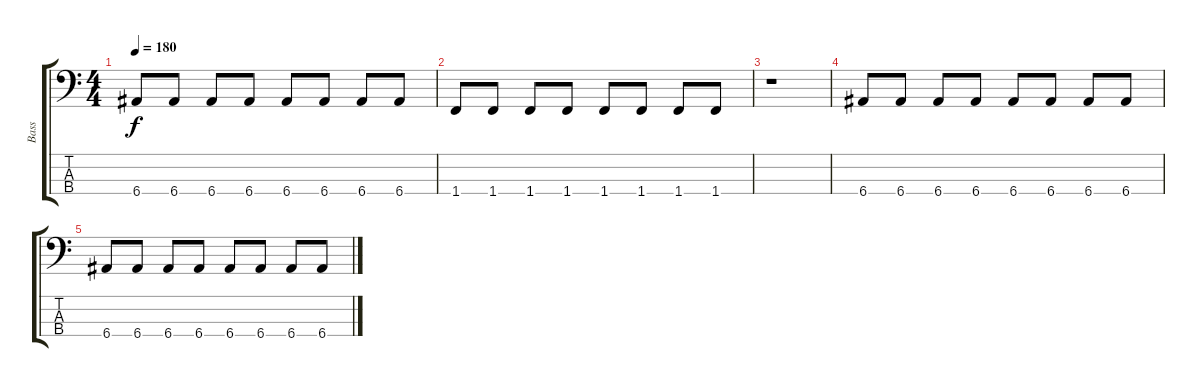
\track ("Bass" "Bass") {instrument electricbassfinger}
\staff {score tabs}
\tuning (G2 D2 A1 E1) {hide}
\ts (4 4)
\tempo 180
\clef f4
\ks c
6.4.8{dy f} 6.4.8 6.4.8 6.4.8 6.4.8 6.4.8 6.4.8 6.4.8 |
1.4.8 1.4.8 1.4.8 1.4.8 1.4.8 1.4.8 1.4.8 1.4.8 |
r.1 |
6.4.8 6.4.8 6.4.8 6.4.8 6.4.8 6.4.8 6.4.8 6.4.8 |
6.4.8 6.4.8 6.4.8 6.4.8 6.4.8 6.4.8 6.4.8 6.4.8
